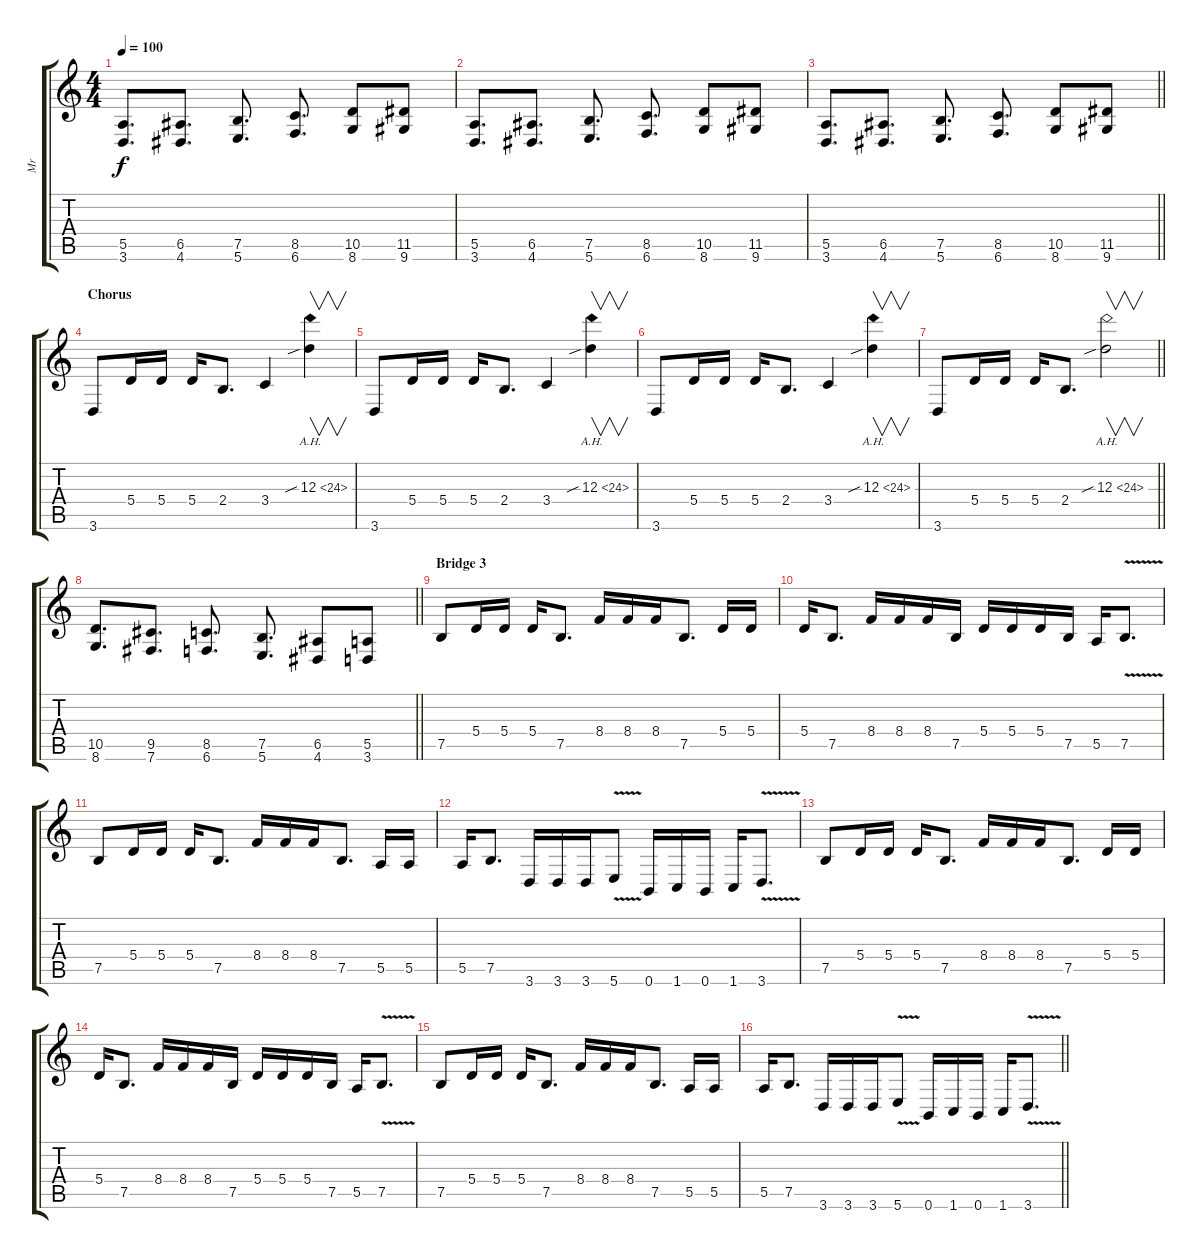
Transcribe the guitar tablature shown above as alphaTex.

\track ("Mr" "Mr") {instrument distortionguitar}
\staff {score tabs}
\tuning (B3 Gb3 D3 A2 E2 B1) {hide}
\ts (4 4)
\tempo 100
\clef g2
\ks c
(5.5 3.6).8{d dy f} (6.5 4.6).8{d} (7.5 5.6).8{d} (8.5 6.6).8{d} (10.5 8.6).8 (11.5 9.6).8 |
(5.5 3.6).8{d} (6.5 4.6).8{d} (7.5 5.6).8{d} (8.5 6.6).8{d} (10.5 8.6).8 (11.5 9.6).8 |
\barLineRight lightlight
(5.5 3.6).8{d} (6.5 4.6).8{d} (7.5 5.6).8{d} (8.5 6.6).8{d} (10.5 8.6).8 (11.5 9.6).8 |
\section ("" "Chorus")
3.6.8 5.4.16 5.4.16 5.4.16 2.4.8{d} 3.4.4 12.3{ah 12 sib}.4{v} |
3.6.8 5.4.16 5.4.16 5.4.16 2.4.8{d} 3.4.4 12.3{ah 12 sib}.4{v} |
3.6.8 5.4.16 5.4.16 5.4.16 2.4.8{d} 3.4.4 12.3{ah 12 sib}.4{v} |
\barLineRight lightlight
3.6.8 5.4.16 5.4.16 5.4.16 2.4.8{d} 12.3{ah 12 sib}.2{v} |
\section ("" "")
\barLineRight lightlight
(10.5 8.6).8{d} (9.5 7.6).8{d} (8.5 6.6).8{d} (7.5 5.6).8{d} (6.5 4.6).8 (5.5 3.6).8 |
\section ("" "Bridge 3")
7.5.8 5.4.16 5.4.16 5.4.16 7.5.8{d} 8.4.16 8.4.16 8.4.16 7.5.8{d} 5.4.16 5.4.16 |
5.4.16 7.5.8{d} 8.4.16 8.4.16 8.4.16 7.5.16 5.4.16 5.4.16 5.4.16 7.5.16 5.5.16 7.5{v}.8{d} |
7.5.8 5.4.16 5.4.16 5.4.16 7.5.8{d} 8.4.16 8.4.16 8.4.16 7.5.8{d} 5.5.16 5.5.16 |
5.5.16 7.5.8{d} 3.6.16 3.6.16 3.6.16 5.6{v}.8 0.6.16 1.6.16 0.6.16 1.6.16 3.6{v}.8{d} |
7.5.8 5.4.16 5.4.16 5.4.16 7.5.8{d} 8.4.16 8.4.16 8.4.16 7.5.8{d} 5.4.16 5.4.16 |
5.4.16 7.5.8{d} 8.4.16 8.4.16 8.4.16 7.5.16 5.4.16 5.4.16 5.4.16 7.5.16 5.5.16 7.5{v}.8{d} |
7.5.8 5.4.16 5.4.16 5.4.16 7.5.8{d} 8.4.16 8.4.16 8.4.16 7.5.8{d} 5.5.16 5.5.16 |
\barLineRight lightlight
5.5.16 7.5.8{d} 3.6.16 3.6.16 3.6.16 5.6{v}.8 0.6.16 1.6.16 0.6.16 1.6.16 3.6{v}.8{d}
